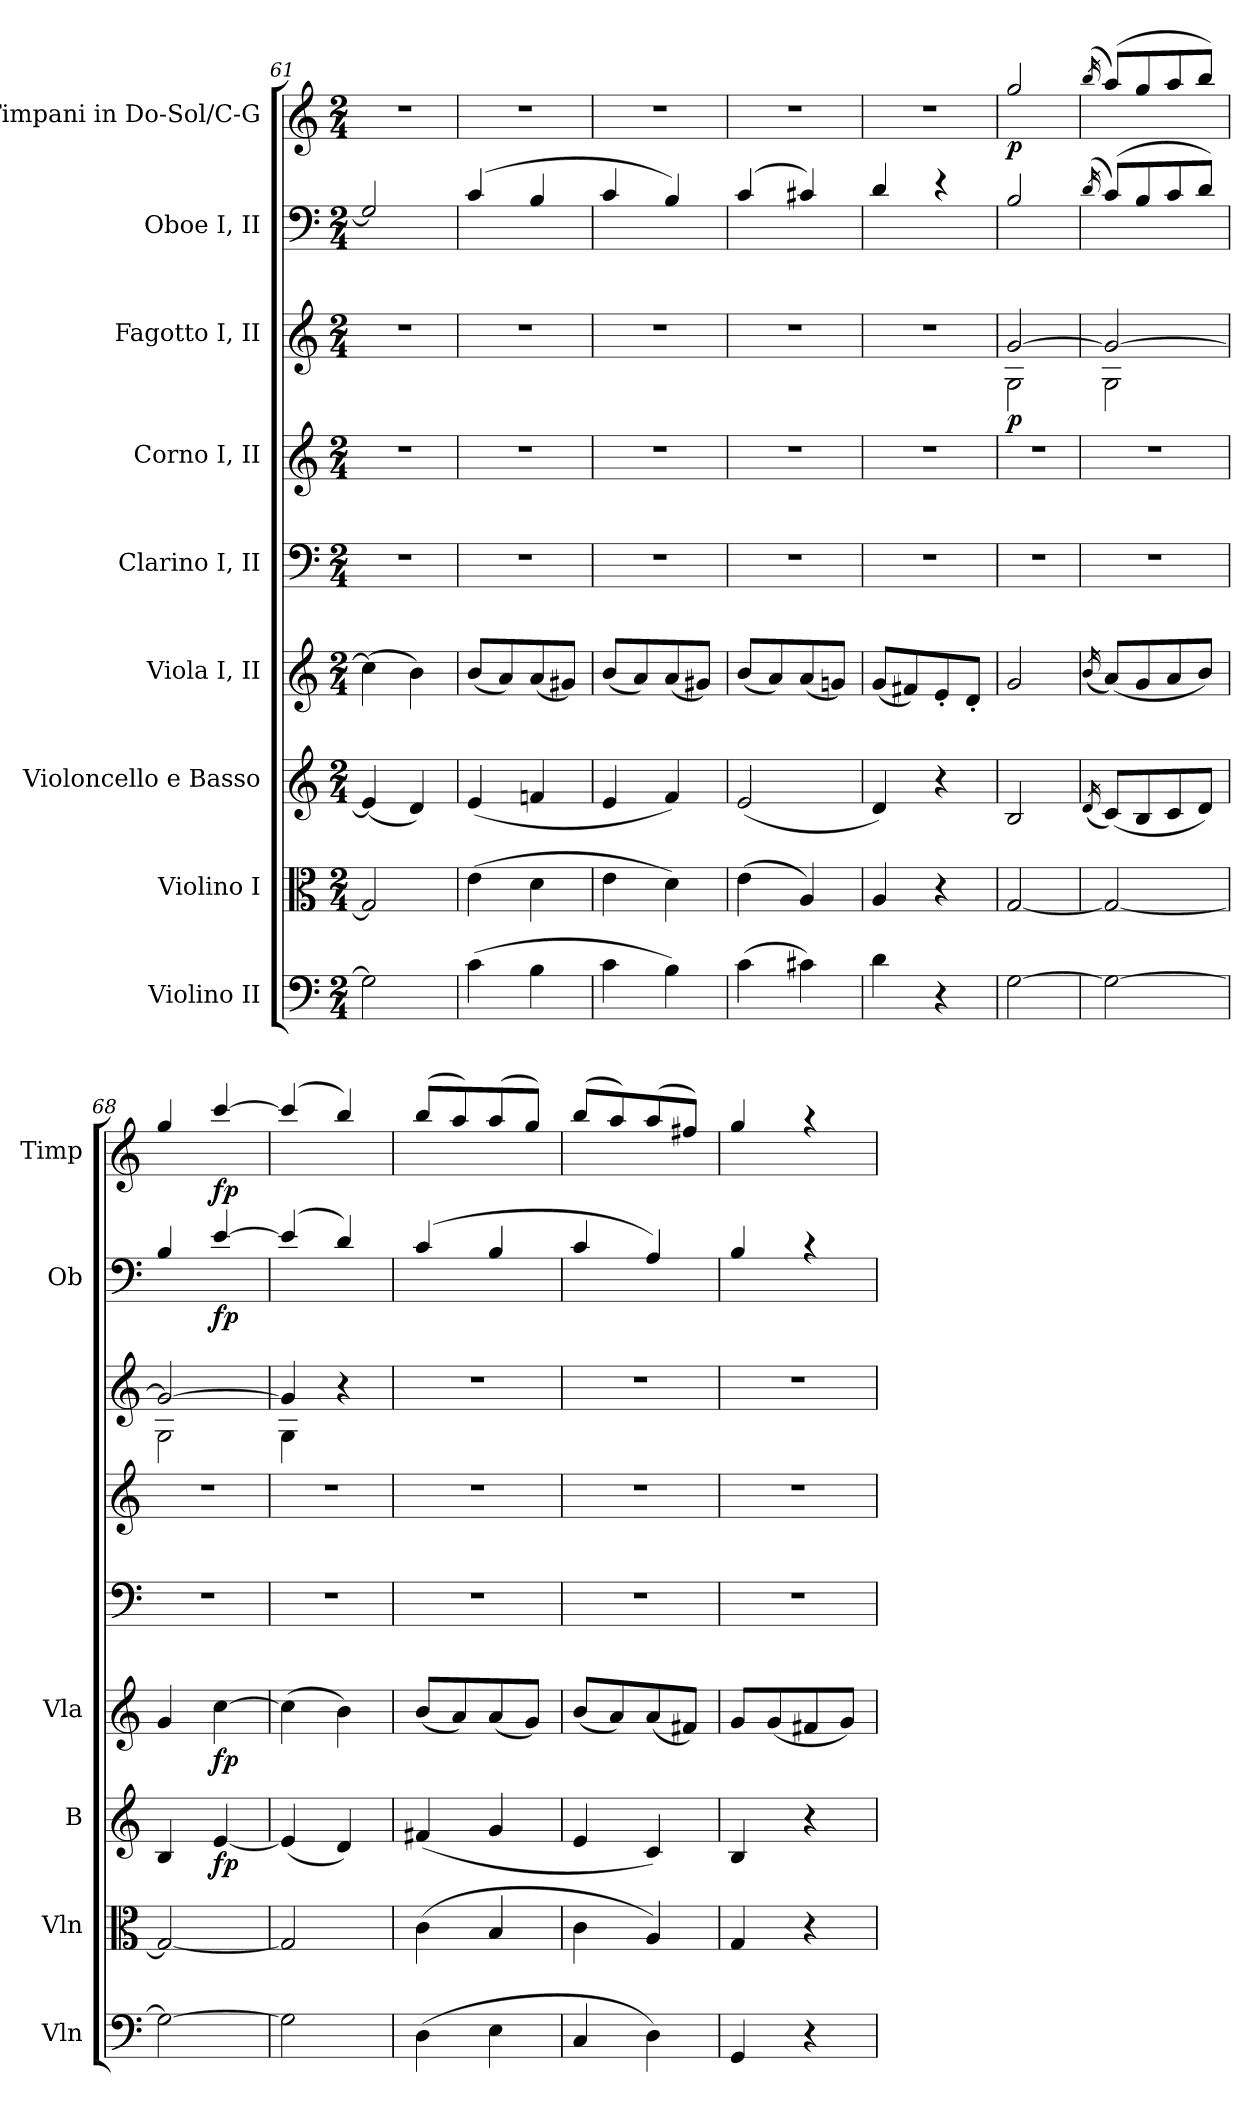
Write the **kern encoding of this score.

**kern	**kern	**kern	**dynam	**kern	**dynam	**kern	**kern	**kern	**dynam	**kern	**dynam	**kern	**dynam
*part9	*part8	*part7	*part7	*part6	*part6	*part5	*part4	*part3	*part3	*part2	*part2	*part1	*part1
*staff9	*staff8	*staff7	*staff7	*staff6	*staff6	*staff5	*staff4	*staff3	*staff3	*staff2	*staff2	*staff1	*staff1
*I"Violino II	*I"Violino I	*I"Violoncello e Basso	*	*I"Viola I, II	*	*I"Clarino I, II	*I"Corno I, II	*I"Fagotto I, II	*	*I"Oboe I, II	*	*I"Timpani in Do-Sol/C-G	*
*I'Vln	*I'Vln	*I'B	*	*I'Vla	*	*	*	*	*	*I'Ob	*	*I'Timp	*
*clefF4	*clefC3	*clefG2	*	*clefG2	*	*clefF4	*clefG2	*clefG2	*	*clefF4	*	*clefG2	*
*	*	*	*	*	*	*	*ITrd1c2	*ITrd7c12	*	*	*	*	*
*k[]	*k[]	*k[]	*	*k[]	*	*k[]	*k[b-e-]	*k[]	*	*k[]	*	*k[]	*
*M2/4	*M2/4	*M2/4	*	*M2/4	*	*M2/4	*M2/4	*M2/4	*	*M2/4	*	*M2/4	*
=61	=61	=61	=61	=61	=61	=61	=61	=61	=61	=61	=61	=61	=61
*	*	*	*	*	*	*	*	*	*	*^	*	*	*
2G]	2G]	(4e]	.	(4cc]	.	2r	2r	2r	.	2G]	2ryy	.	2r	.
.	.	4d)	.	4b)	.	.	.	.	.	.	.	.	.	.
=62	=62	=62	=62	=62	=62	=62	=62	=62	=62	=62	=62	=62	=62	=62
(4c	(4e	(4e	.	(8bL	.	2r	2r	2r	.	(4c	2ryy	.	2r	.
.	.	.	.	8a)	.	.	.	.	.	.	.	.	.	.
4B	4d	4fn	.	(8a	.	.	.	.	.	4B	.	.	.	.
.	.	.	.	8g#XJ)	.	.	.	.	.	.	.	.	.	.
!!LO:LB:g=z
=63	=63	=63	=63	=63	=63	=63	=63	=63	=63	=63	=63	=63	=63	=63
4c	4e	4e	.	(8bL	.	2r	2r	2r	.	4c	2ryy	.	2r	.
.	.	.	.	8a)	.	.	.	.	.	.	.	.	.	.
4B)	4d)	4f)	.	(8a	.	.	.	.	.	4B)	.	.	.	.
.	.	.	.	8g#XJ)	.	.	.	.	.	.	.	.	.	.
=64	=64	=64	=64	=64	=64	=64	=64	=64	=64	=64	=64	=64	=64	=64
(4c	(4e	(2e	.	(8bL	.	2r	2r	2r	.	(4c	2ryy	.	2r	.
.	.	.	.	8a)	.	.	.	.	.	.	.	.	.	.
4c#X)	4A)	.	.	(8a	.	.	.	.	.	4c#X)	.	.	.	.
.	.	.	.	8gnJ)	.	.	.	.	.	.	.	.	.	.
=65	=65	=65	=65	=65	=65	=65	=65	=65	=65	=65	=65	=65	=65	=65
4d	4A	4d)	.	(8gL	.	2r	2r	2r	.	4d	2ryy	.	2r	.
.	.	.	.	8f#X)	.	.	.	.	.	.	.	.	.	.
4r	4r	4r	.	8e'	.	.	.	.	.	4r	.	.	.	.
.	.	.	.	8d'J	.	.	.	.	.	.	.	.	.	.
=66	=66	=66	=66	=66	=66	=66	=66	=66	=66	=66	=66	=66	=66	=66
*	*	*	*	*	*	*	*	*^	*	*	*	*	*^	*
[2G	[2G	2B	.	2g	.	2r	2r	[2G	2GG	p	2B	2ryy	.	2gg	2ryy	p
=67	=67	=67	=67	=67	=67	=67	=67	=67	=67	=67	=67	=67	=67	=67	=67	=67
.	.	(<16qd/	.	(<16qb/	.	.	.	.	.	.	(<16qd/	.	.	(<16qbb/	.	.
2G_	2G_	(8cL)	.	(8aL)	.	2r	2r	2G_	2GG	.	(8cL)	2ryy	.	(8aaL)	2ryy	.
.	.	8B	.	8g	.	.	.	.	.	.	8B	.	.	8gg	.	.
.	.	8c	.	8a	.	.	.	.	.	.	8c	.	.	8aa	.	.
.	.	8dJ)	.	8bJ)	.	.	.	.	.	.	8dJ)	.	.	8bbJ)	.	.
=68	=68	=68	=68	=68	=68	=68	=68	=68	=68	=68	=68	=68	=68	=68	=68	=68
2G_	2G_	4B	.	4g	.	2r	2r	2G_	2GG	.	4B	2ryy	.	4gg	2ryy	.
.	.	[4e	fp	[4cc	fp	.	.	.	.	.	[4e	.	fp	[4ccc	.	fp
=69	=69	=69	=69	=69	=69	=69	=69	=69	=69	=69	=69	=69	=69	=69	=69	=69
2G]	2G]	(4e]	.	(4cc]	.	2r	2r	4G]	4GG	.	(4e]	2ryy	.	(4ccc]	2ryy	.
.	.	4d)	.	4b)	.	.	.	4r	4ryy	.	4d)	.	.	4bb)	.	.
*	*	*	*	*	*	*	*	*v	*v	*	*	*	*	*	*	*
=70	=70	=70	=70	=70	=70	=70	=70	=70	=70	=70	=70	=70	=70	=70	=70
(4D	(4c	(4f#X	.	(8bL	.	2r	2r	2r	.	(4c	2ryy	.	(8bbL	2ryy	.
.	.	.	.	8a)	.	.	.	.	.	.	.	.	8aa)	.	.
4E	4B	4g	.	(8a	.	.	.	.	.	4B	.	.	(8aa	.	.
.	.	.	.	8gJ)	.	.	.	.	.	.	.	.	8ggJ)	.	.
=71	=71	=71	=71	=71	=71	=71	=71	=71	=71	=71	=71	=71	=71	=71	=71
4C	4c	4e	.	(8bL	.	2r	2r	2r	.	4c	2ryy	.	(8bbL	2ryy	.
.	.	.	.	8a)	.	.	.	.	.	.	.	.	8aa)	.	.
4D)	4A)	4c)	.	(8a	.	.	.	.	.	4A)	.	.	(8aa	.	.
.	.	.	.	8f#XJ)	.	.	.	.	.	.	.	.	8ff#XJ)	.	.
=72	=72	=72	=72	=72	=72	=72	=72	=72	=72	=72	=72	=72	=72	=72	=72
4GG	4G	4B	.	8gL	.	2r	2r	2r	.	4B	2ryy	.	4gg	2ryy	.
.	.	.	.	(8g	.	.	.	.	.	.	.	.	.	.	.
4r	4r	4r	.	8f#X	.	.	.	.	.	4r	.	.	4r	.	.
.	.	.	.	8gJ)	.	.	.	.	.	.	.	.	.	.	.
*	*	*	*	*	*	*	*	*	*	*v	*v	*	*	*	*
*	*	*	*	*	*	*	*	*	*	*	*	*v	*v	*
=	=	=	=	=	=	=	=	=	=	=	=	=	=
*-	*-	*-	*-	*-	*-	*-	*-	*-	*-	*-	*-	*-	*-
